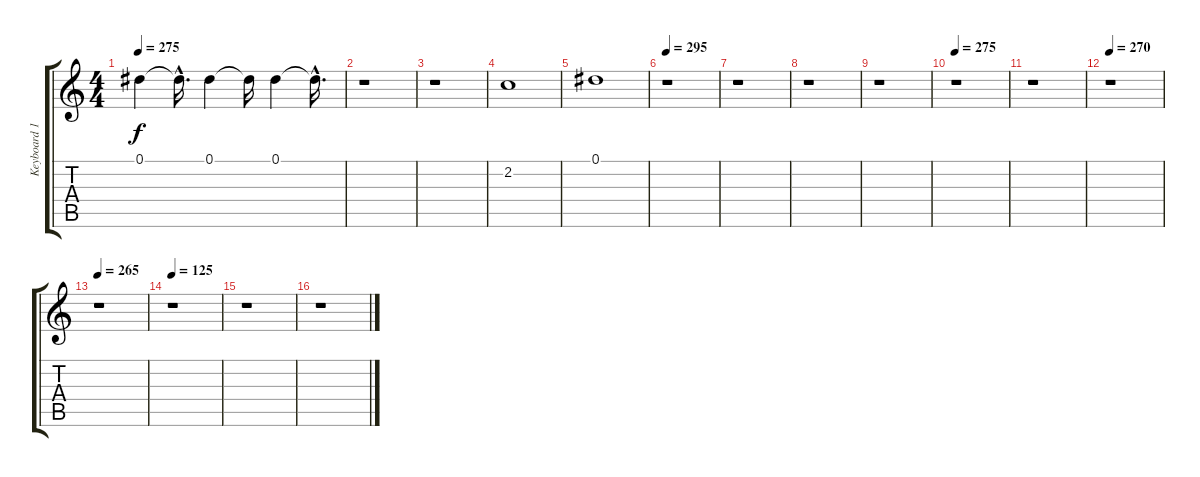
\track ("Keyboard 1" "Keyboard 1") {instrument flute}
\staff {score tabs}
\tuning (Eb5 Bb4 Gb4 Db4 Ab3 Eb3) {hide}
\ts (4 4)
\tempo 275
\clef g2
\ks c
0.1.4{dy f} 0.1{hac t}.16{d} 0.1.4 0.1{t}.16 0.1.4 0.1{hac t}.16{d} |
r.1 |
r.1 |
2.2.1 |
0.1.1 |
\tempo 295
r.1 |
r.1 |
r.1 |
r.1 |
\tempo 275
r.1 |
r.1 |
\tempo 270
r.1 |
\tempo 265
r.1 |
\tempo 125
r.1 |
r.1 |
r.1
